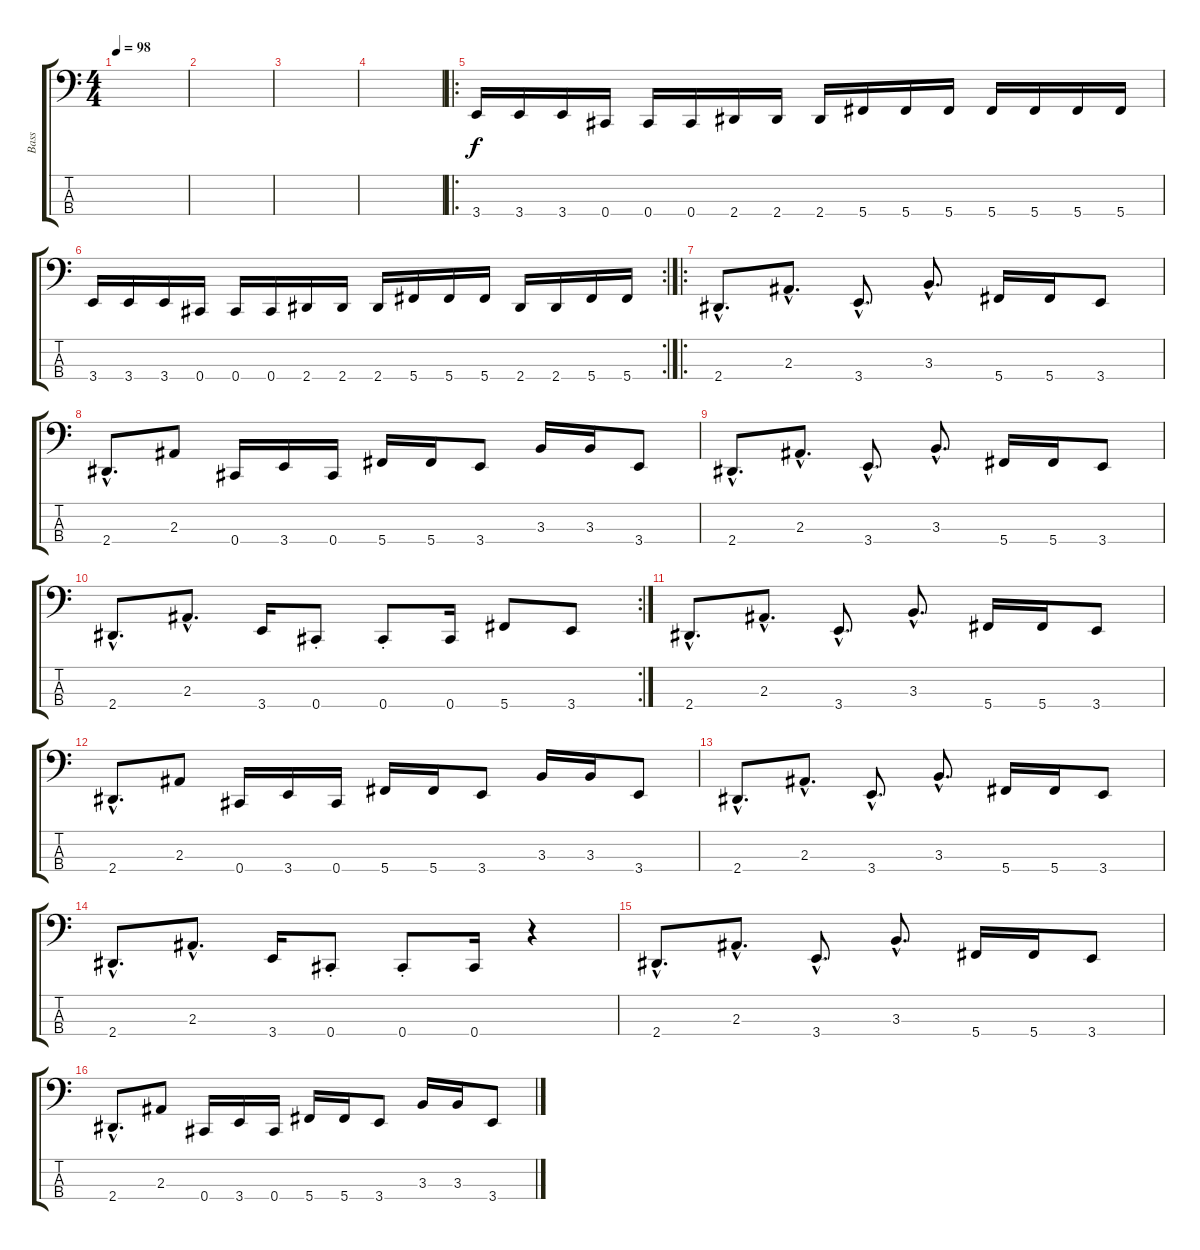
\track ("Bass" "Bass") {instrument electricbasspick}
\staff {score tabs}
\tuning (Gb2 Db2 Ab1 Db1) {hide}
\ts (4 4)
\tempo 98
\clef f4
\ks c
|
|
|
|
\ro
3.4.16 3.4.16 3.4.16 0.4.16 0.4.16 0.4.16 2.4.16 2.4.16 2.4.16 5.4.16 5.4.16 5.4.16 5.4.16 5.4.16 5.4.16 5.4.16 |
\rc 2
3.4.16 3.4.16 3.4.16 0.4.16 0.4.16 0.4.16 2.4.16 2.4.16 2.4.16 5.4.16 5.4.16 5.4.16 2.4.16 2.4.16 5.4.16 5.4.16 |
\ro
2.4{hac}.8{d} 2.3{hac}.8{d} 3.4{hac}.8{d} 3.3{hac}.8{d} 5.4.16 5.4.16 3.4.8 |
2.4{hac}.8{d} 2.3.8 0.4.16 3.4.16 0.4.16 5.4.16 5.4.16 3.4.8 3.3.16 3.3.16 3.4.8 |
2.4{hac}.8{d} 2.3{hac}.8{d} 3.4{hac}.8{d} 3.3{hac}.8{d} 5.4.16 5.4.16 3.4.8 |
\rc 2
2.4{hac}.8{d} 2.3{hac}.8{d} 3.4.16 0.4{st}.8 0.4{st}.8 0.4.16 5.4.8 3.4.8 |
2.4{hac}.8{d} 2.3{hac}.8{d} 3.4{hac}.8{d} 3.3{hac}.8{d} 5.4.16 5.4.16 3.4.8 |
2.4{hac}.8{d} 2.3.8 0.4.16 3.4.16 0.4.16 5.4.16 5.4.16 3.4.8 3.3.16 3.3.16 3.4.8 |
2.4{hac}.8{d} 2.3{hac}.8{d} 3.4{hac}.8{d} 3.3{hac}.8{d} 5.4.16 5.4.16 3.4.8 |
2.4{hac}.8{d} 2.3{hac}.8{d} 3.4.16 0.4{st}.8 0.4{st}.8 0.4.16 r.4 |
2.4{hac}.8{d} 2.3{hac}.8{d} 3.4{hac}.8{d} 3.3{hac}.8{d} 5.4.16 5.4.16 3.4.8 |
2.4{hac}.8{d} 2.3.8 0.4.16 3.4.16 0.4.16 5.4.16 5.4.16 3.4.8 3.3.16 3.3.16 3.4.8
